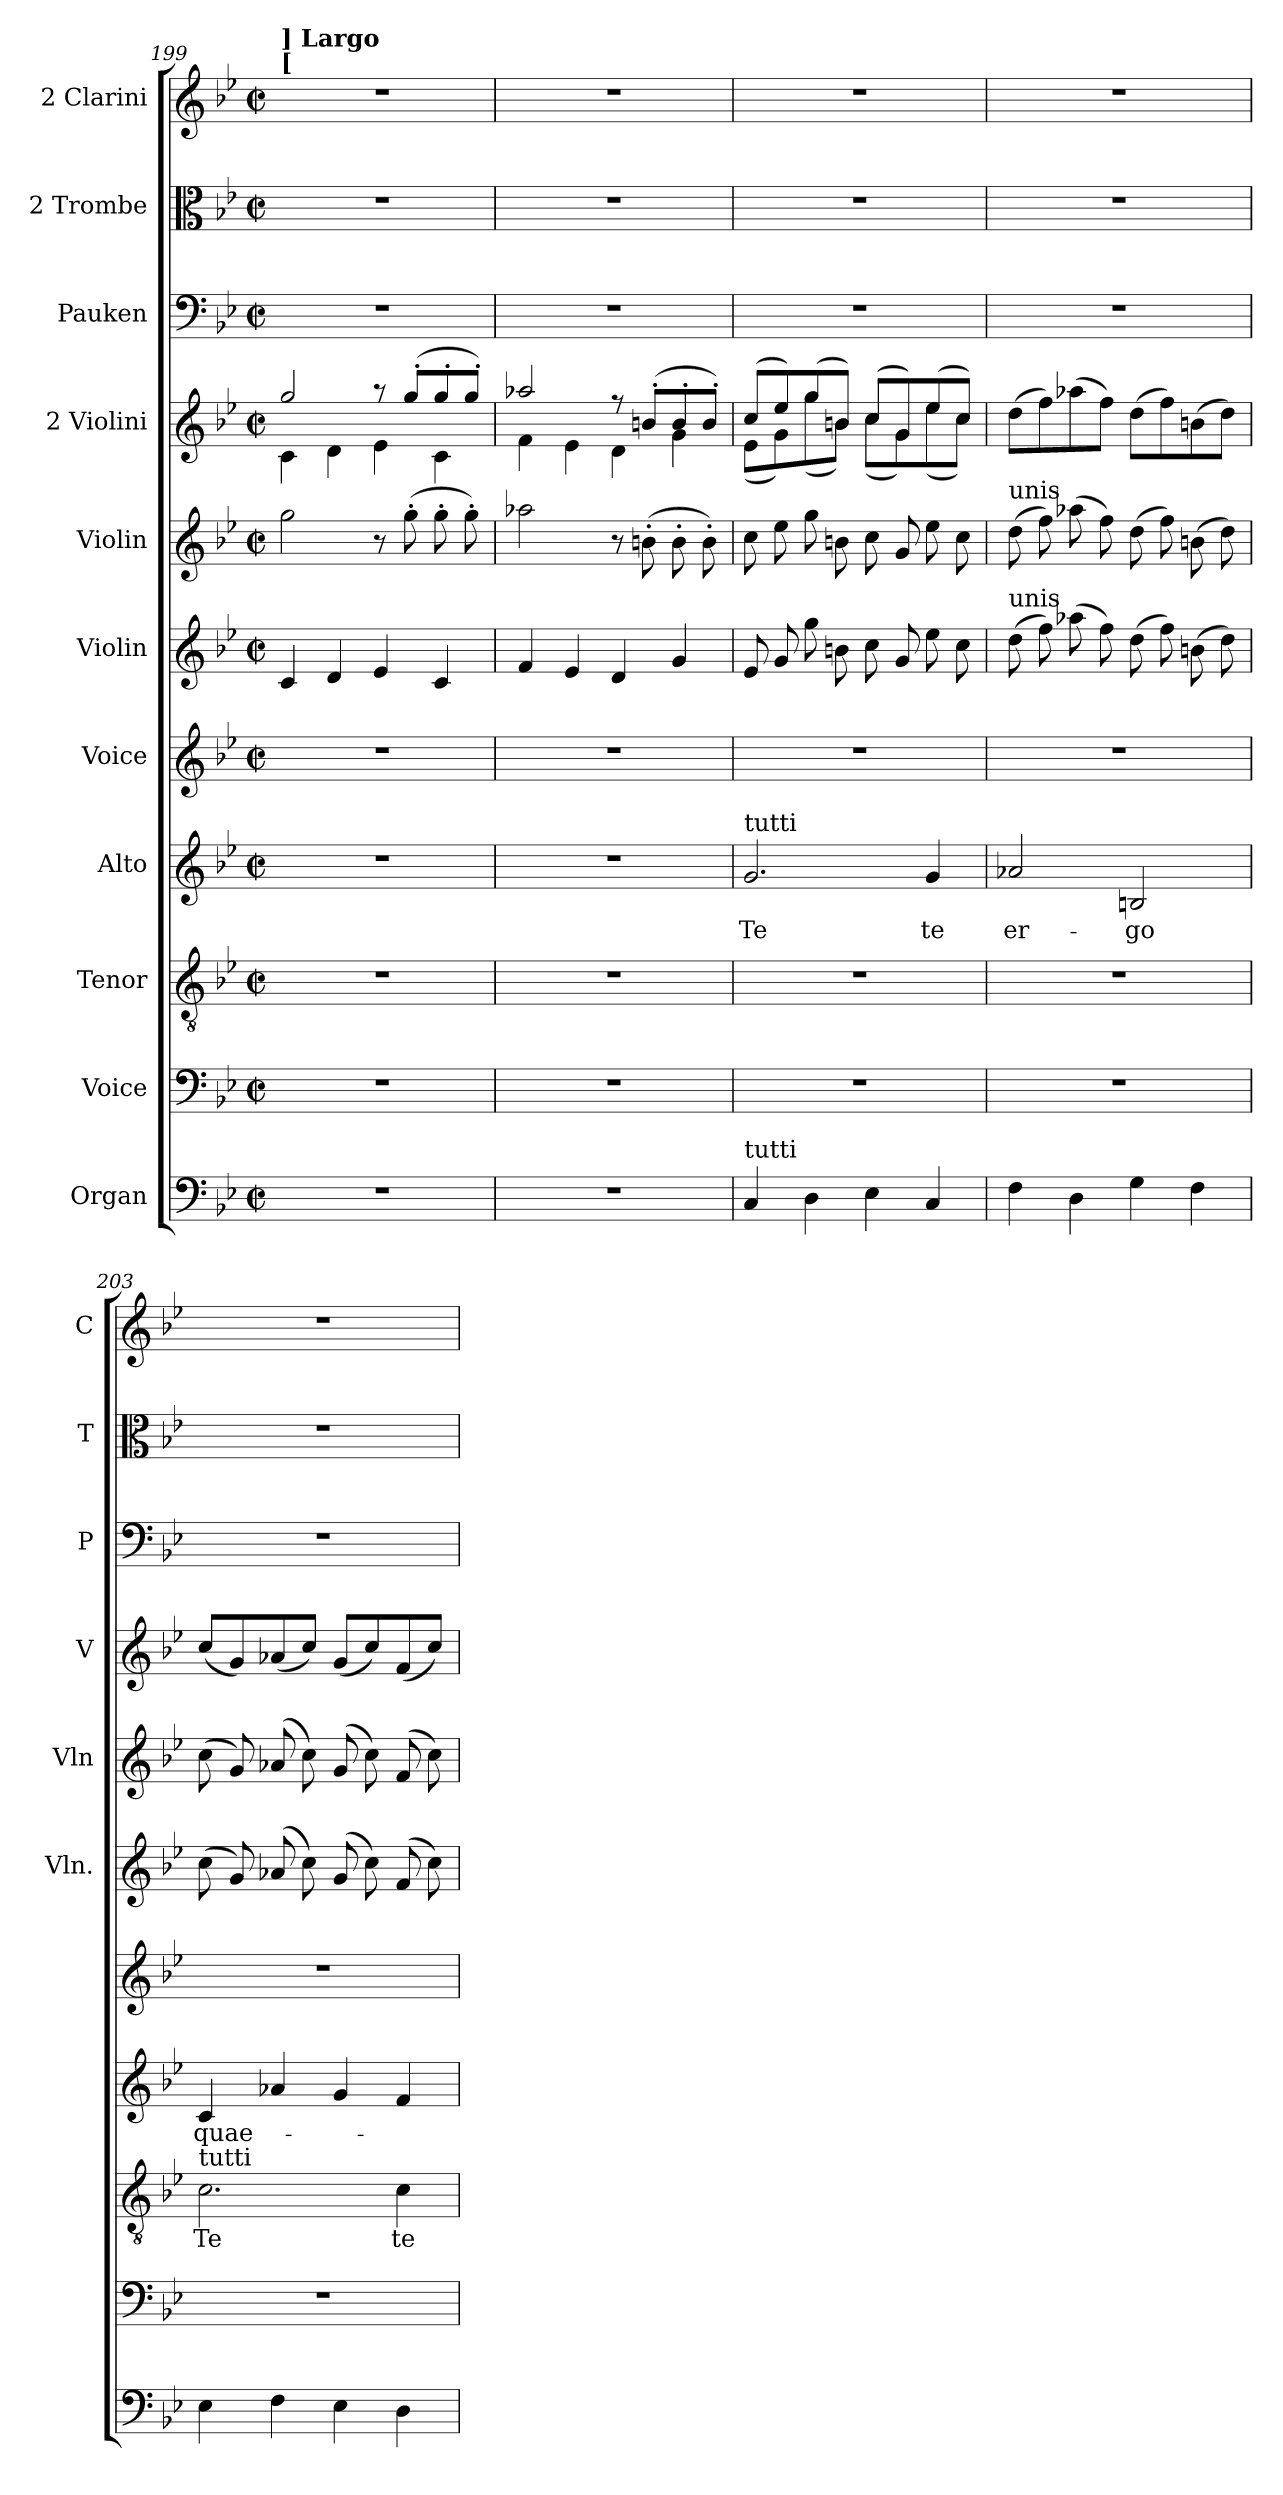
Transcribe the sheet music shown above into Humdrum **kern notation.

**kern	**kern	**kern	**text	**kern	**text	**kern	**kern	**kern	**kern	**kern	**kern	**kern
*part11	*part10	*part9	*part9	*part8	*part8	*part7	*part6	*part5	*part4	*part3	*part2	*part1
*staff11	*staff10	*staff9	*staff9	*staff8	*staff8	*staff7	*staff6	*staff5	*staff4	*staff3	*staff2	*staff1
*I"Organ	*I"Voice	*I"Tenor	*	*I"Alto	*	*I"Voice	*I"Violin	*I"Violin	*I"2 Violini	*I"Pauken	*I"2 Trombe	*I"2 Clarini
*	*	*	*	*	*	*	*I'Vln.	*I'Vln	*I'V	*I'P	*I'T	*I'C
!!LO:PB:g=z
*clefF4	*clefF4	*clefGv2	*	*clefG2	*	*clefG2	*clefG2	*clefG2	*clefG2	*clefF4	*clefC3	*clefG2
*k[b-e-]	*k[b-e-]	*k[b-e-]	*	*k[b-e-]	*	*k[b-e-]	*k[b-e-]	*k[b-e-]	*k[b-e-]	*k[b-e-]	*k[b-e-]	*k[b-e-]
*M2/2	*M2/2	*M2/2	*	*M2/2	*	*M2/2	*M2/2	*M2/2	*M2/2	*M2/2	*M2/2	*M2/2
*met(c|)	*met(c|)	*met(c|)	*	*met(c|)	*	*met(c|)	*met(c|)	*met(c|)	*met(c|)	*met(c|)	*met(c|)	*met(c|)
*MM100	*MM100	*MM100	*	*MM100	*	*MM100	*MM100	*MM100	*MM100	*MM100	*MM100	*MM100
=199	=199	=199	=199	=199	=199	=199	=199	=199	=199	=199	=199	=199
*	*	*	*	*	*	*	*	*	*^	*	*	*
!	!	!	!	!	!	!	!	!	!	!	!	!	!LO:TX:a:B:t=[
!	!	!	!	!	!	!	!	!	!	!	!	!	!LO:TX:a:B:t=] Largo
1r	1r	1r	.	1r	.	1r	4c/	2gg\	2gg/	4c\	1r	1r	1r
.	.	.	.	.	.	.	4d/	.	.	4d\	.	.	.
.	.	.	.	.	.	.	4e-/	8r	8r	4e-\	.	.	.
.	.	.	.	.	.	.	.	(8gg'\	(8gg'/L	.	.	.	.
.	.	.	.	.	.	.	4c/	8gg'\	8gg'/	4c\	.	.	.
.	.	.	.	.	.	.	.	8gg'\)	8gg'/J)	.	.	.	.
=200	=200	=200	=200	=200	=200	=200	=200	=200	=200	=200	=200	=200	=200
1r	1r	1r	.	1r	.	1r	4f/	2aa-X\	2aa-X/	4f\	1r	1r	1r
.	.	.	.	.	.	.	4e-/	.	.	4e-\	.	.	.
.	.	.	.	.	.	.	4d/	8r	8r	4d\	.	.	.
.	.	.	.	.	.	.	.	(8bn'\	(8bn'/L	.	.	.	.
.	.	.	.	.	.	.	4g/	8b'\	8b'/	4g\	.	.	.
.	.	.	.	.	.	.	.	8b'\)	8b'/J)	.	.	.	.
=201	=201	=201	=201	=201	=201	=201	=201	=201	=201	=201	=201	=201	=201
!	!	!	!	!LO:TX:a:t=tutti	!	!	!	!	!	!	!	!	!
!LO:TX:a:t=tutti	!	!	!	!	!	!	!	!	!	!	!	!	!
!	!	!	!	!	!LO:LY:b	!	!	!	!	!	!	!	!
4C/	1r	1r	.	2.g/	Te	1r	8e-/	8cc\	(8cc/L	(8e-\L	1r	1r	1r
.	.	.	.	.	.	.	8g/	8ee-\	8ee-/)	8g\)	.	.	.
4D\	.	.	.	.	.	.	8gg\	8gg\	(8gg/	(8gg\	.	.	.
.	.	.	.	.	.	.	8bn\	8bn\	8bn/J)	8b\J)	.	.	.
4E-\	.	.	.	.	.	.	8cc\	8cc\	(8cc/L	(8cc\L	.	.	.
.	.	.	.	.	.	.	8g/	8g/	8g/)	8g\)	.	.	.
!	!	!	!	!	!LO:LY:b	!	!	!	!	!	!	!	!
4C/	.	.	.	4g/	te	.	8ee-\	8ee-\	(8ee-/	(8ee-\	.	.	.
.	.	.	.	.	.	.	8cc\	8cc\	8cc/J)	8cc\J)	.	.	.
=202	=202	=202	=202	=202	=202	=202	=202	=202	=202	=202	=202	=202	=202
!	!	!	!	!	!	!	!	!	!LO:TX:a:t=unis	!	!	!	!
!	!	!	!	!	!	!	!	!LO:TX:a:t=unis	!	!	!	!	!
!	!	!	!	!	!	!	!LO:TX:a:t=unis	!	!	!	!	!	!
!	!	!	!	!	!LO:LY:b	!	!	!	!	!	!	!	!
*	*	*	*	*	*	*	*	*	*v	*v	*	*	*
4F\	1r	1r	.	2a-X/	er-	1r	(8dd\	(8dd\	(8dd\L	1r	1r	1r
.	.	.	.	.	.	.	8ff\)	8ff\)	8ff\)	.	.	.
4D\	.	.	.	.	.	.	(8aa-X\	(8aa-X\	(8aa-X\	.	.	.
.	.	.	.	.	.	.	8ff\)	8ff\)	8ff\J)	.	.	.
!	!	!	!	!	!LO:LY:b	!	!	!	!	!	!	!
4G\	.	.	.	2Bn/	-go	.	(8dd\	(8dd\	(8dd\L	.	.	.
.	.	.	.	.	.	.	8ff\)	8ff\)	8ff\)	.	.	.
4F\	.	.	.	.	.	.	(8bn\	(8bn\	(8bn\	.	.	.
.	.	.	.	.	.	.	8dd\)	8dd\)	8dd\J)	.	.	.
=203	=203	=203	=203	=203	=203	=203	=203	=203	=203	=203	=203	=203
!	!	!LO:TX:a:t=tutti	!	!	!	!	!	!	!	!	!	!
!	!	!	!LO:LY:b	!	!LO:LY:b	!	!	!	!	!	!	!
4E-\	1r	2.c\	Te	4c/	quae-	1r	(8cc\	(8cc\	(8cc/L	1r	1r	1r
.	.	.	.	.	.	.	8g/)	8g/)	8g/)	.	.	.
4F\	.	.	.	4a-X/	.	.	(8a-X/	(8a-X/	(8a-X/	.	.	.
.	.	.	.	.	.	.	8cc\)	8cc\)	8cc/J)	.	.	.
4E-\	.	.	.	4g/	.	.	(8g/	(8g/	(8g/L	.	.	.
.	.	.	.	.	.	.	8cc\)	8cc\)	8cc/)	.	.	.
!	!	!	!LO:LY:b	!	!	!	!	!	!	!	!	!
4D\	.	4c\	te	4f/	.	.	(8f/	(8f/	(8f/	.	.	.
.	.	.	.	.	.	.	8cc\)	8cc\)	8cc/J)	.	.	.
=	=	=	=	=	=	=	=	=	=	=	=	=
*-	*-	*-	*-	*-	*-	*-	*-	*-	*-	*-	*-	*-
